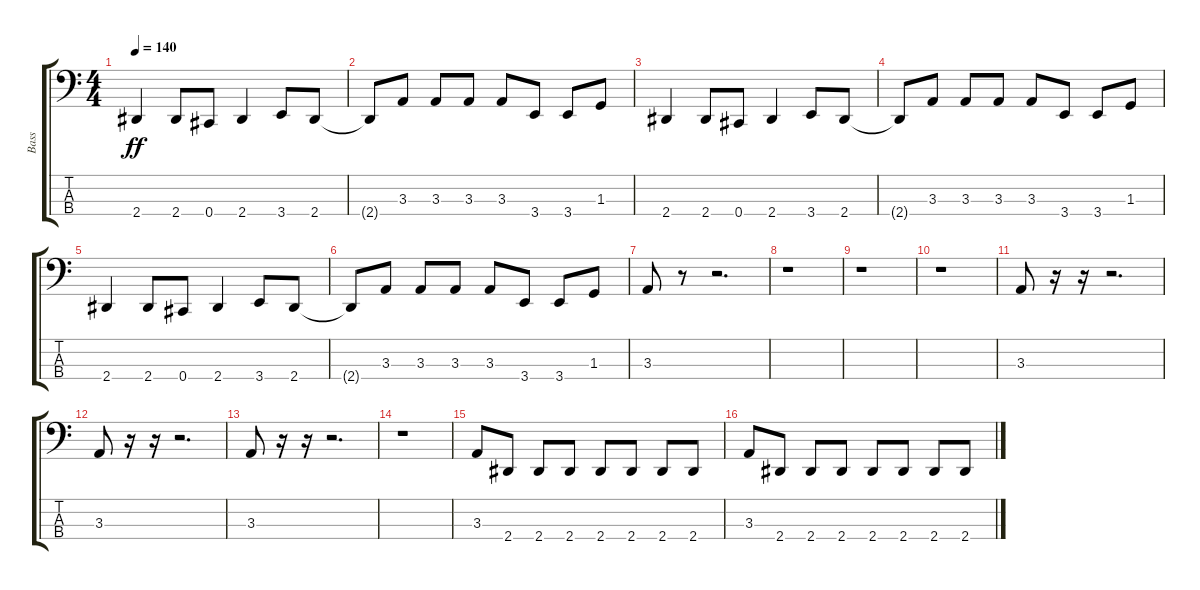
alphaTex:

\track ("Bass" "Bass") {instrument electricbasspick}
\staff {score tabs}
\tuning (E2 B1 Gb1 Db1) {hide}
\ts (4 4)
\tempo 140
\clef f4
\ks c
2.4.4{dy ff} 2.4.8 0.4.8 2.4.4 3.4.8 2.4.8 |
2.4{t}.8 3.3.8 3.3.8 3.3.8 3.3.8 3.4.8 3.4.8 1.3.8 |
2.4.4 2.4.8 0.4.8 2.4.4 3.4.8 2.4.8 |
2.4{t}.8 3.3.8 3.3.8 3.3.8 3.3.8 3.4.8 3.4.8 1.3.8 |
2.4.4 2.4.8 0.4.8 2.4.4 3.4.8 2.4.8 |
2.4{t}.8 3.3.8 3.3.8 3.3.8 3.3.8 3.4.8 3.4.8 1.3.8 |
3.3.8 r.8 r.2{d} |
r.1 |
r.1 |
r.1 |
3.3.8 r.16 r.16 r.2{d} |
3.3.8 r.16 r.16 r.2{d} |
3.3.8 r.16 r.16 r.2{d} |
r.1 |
3.3.8 2.4.8 2.4.8 2.4.8 2.4.8 2.4.8 2.4.8 2.4.8 |
3.3.8 2.4.8 2.4.8 2.4.8 2.4.8 2.4.8 2.4.8 2.4.8
